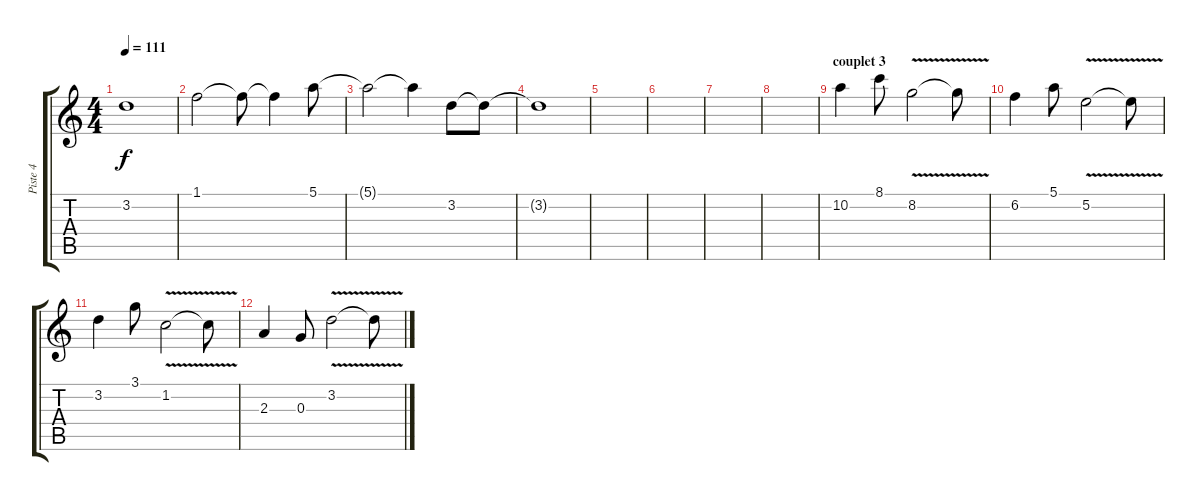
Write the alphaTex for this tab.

\track ("Piste 4" "Piste 4") {instrument electricguitarjazz}
\staff {score tabs}
\tuning (E4 B3 G3 D3 A2 E2) {hide}
\ts (4 4)
\tempo 111
\clef g2
\ks c
3.2{t}.1{dy f} |
1.1.2{instrument synthstrings1} 1.1{t}.8 1.1{t}.4 5.1.8 |
5.1{t}.2 5.1{t}.4 3.2.8 3.2{t}.8 |
3.2{t}.1 |
|
|
|
|
\section ("" "couplet 3")
10.2.4{volume 16 balance 8 instrument lead3calliope} 8.1.8 8.2{v}.2 8.2{t}.8 |
6.2.4{instrument lead3calliope} 5.1.8 5.2{v}.2 5.2{t}.8 |
3.2.4{instrument lead3calliope} 3.1.8 1.2{v}.2 1.2{t}.8 |
2.3.4 0.3.8 3.2{v}.2 3.2{t}.8
